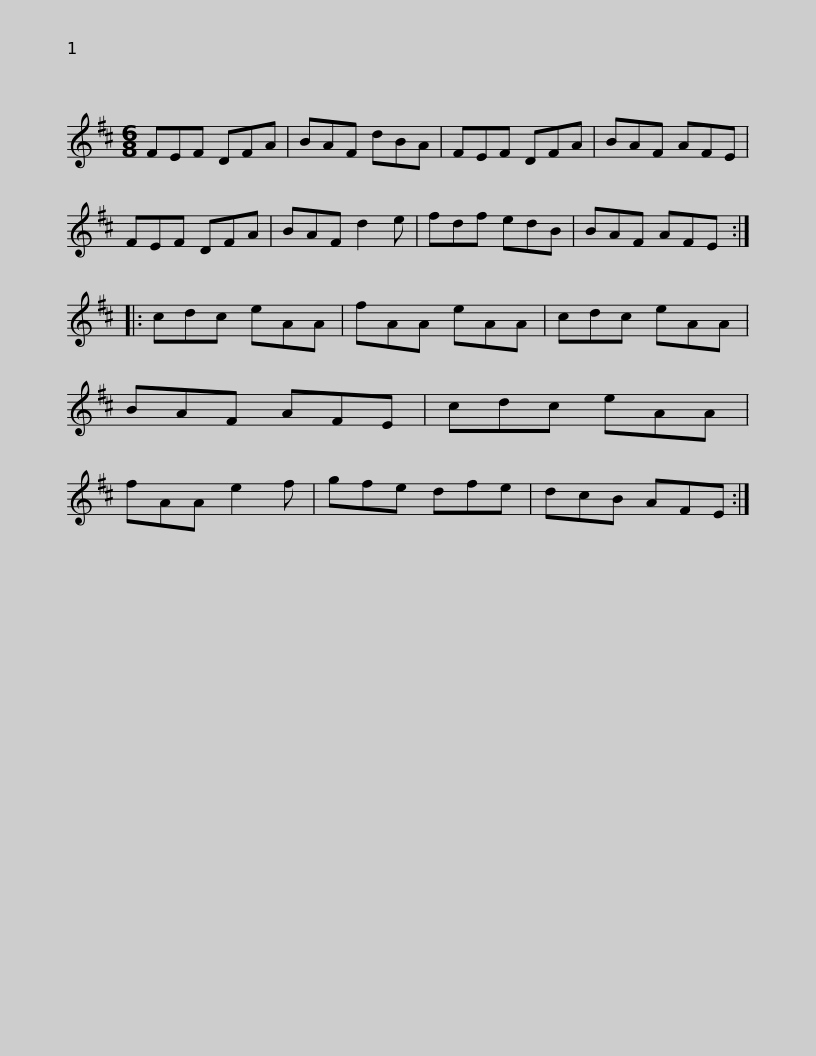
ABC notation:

X:1
L:1/8
M:6/8
I:linebreak $
K:D
V:1 treble
V:1
 FEF DFA | BAF dBA | FEF DFA | BAF AFE | FEF DFA | %5
 BAF d2 e | fdf edB |$ BAF AFE :: cdc eAA | fAA eAA | %10
 cdc eAA | BAF AFE | cdc eAA | fAA e2 f |$ gfe dfe | %15
 dcB AFE :| %16
